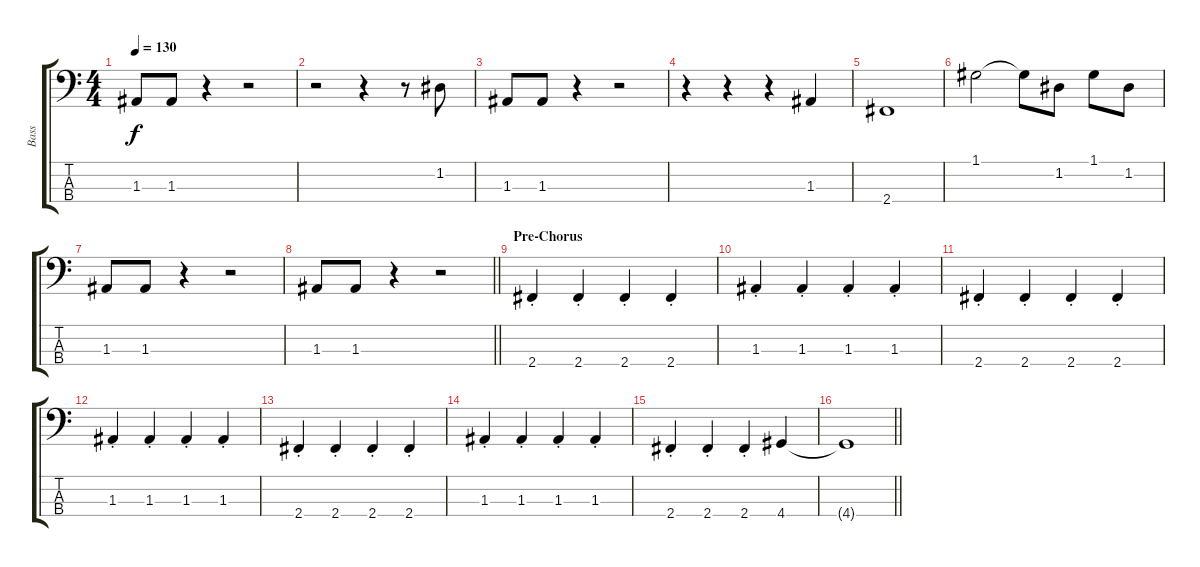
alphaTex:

\track ("Bass" "Bass") {instrument electricbassfinger}
\staff {score tabs}
\tuning (G2 D2 A1 E1) {hide}
\ts (4 4)
\tempo 130
\clef f4
\ks c
1.3.8{dy f} 1.3.8 r.4 r.2 |
r.2 r.4 r.8 1.2.8 |
1.3.8 1.3.8 r.4 r.2 |
r.4 r.4 r.4 1.3.4 |
2.4.1 |
1.1.2 1.1{t}.8 1.2.8 1.1.8 1.2.8 |
1.3.8 1.3.8 r.4 r.2 |
\barLineRight lightlight
1.3.8 1.3.8 r.4 r.2 |
\section ("" "Pre-Chorus")
2.4{st}.4 2.4{st}.4 2.4{st}.4 2.4{st}.4 |
1.3{st}.4 1.3{st}.4 1.3{st}.4 1.3{st}.4 |
2.4{st}.4 2.4{st}.4 2.4{st}.4 2.4{st}.4 |
1.3{st}.4 1.3{st}.4 1.3{st}.4 1.3{st}.4 |
2.4{st}.4 2.4{st}.4 2.4{st}.4 2.4{st}.4 |
1.3{st}.4 1.3{st}.4 1.3{st}.4 1.3{st}.4 |
2.4{st}.4 2.4{st}.4 2.4{st}.4 4.4.4 |
\barLineRight lightlight
4.4{t}.1
